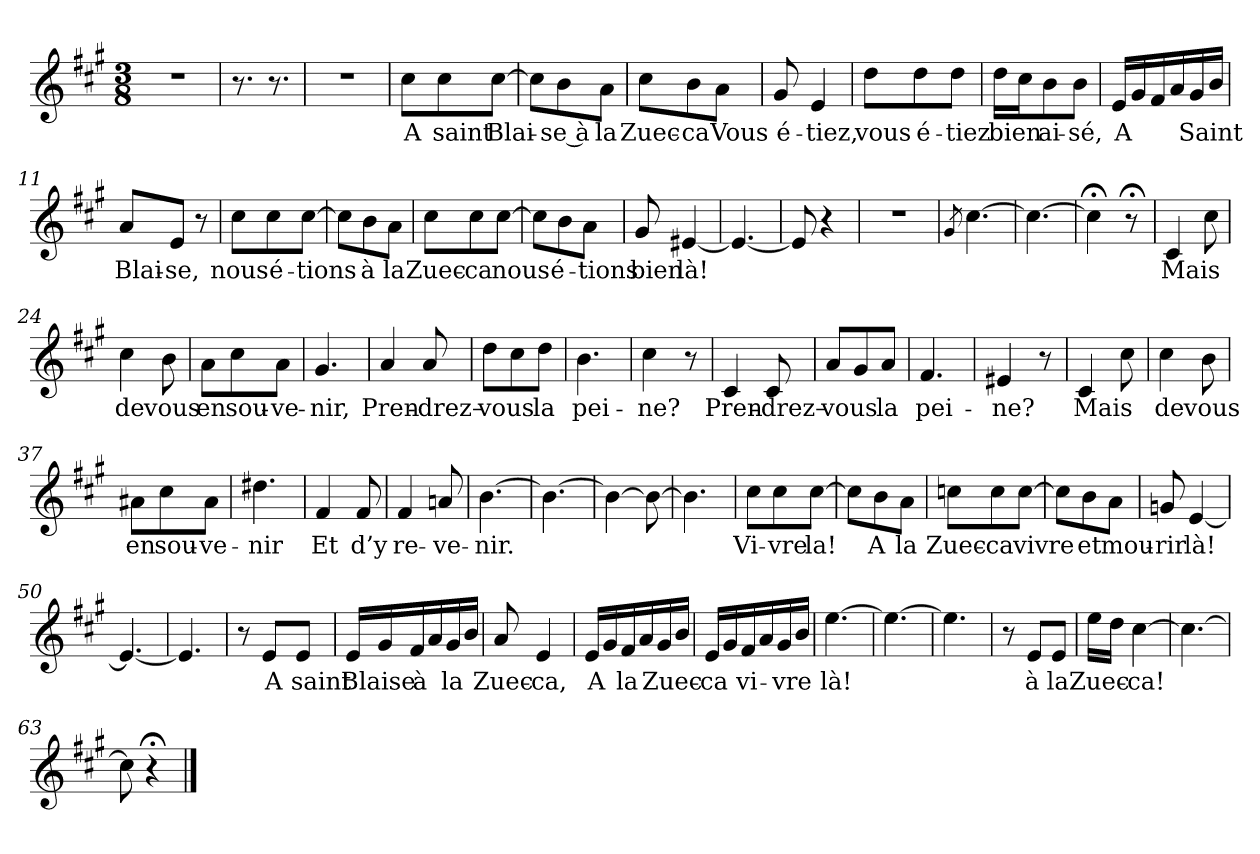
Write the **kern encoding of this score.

**kern	**text
*part1	*part1
*staff1	*staff1
*clefG2	*
*k[f#c#g#]	*
*M3/8	*
=1	=1
4.r	.
=2	=2
8.r	.
8.r	.
=3	=3
4.r	.
=4	=4
!	!LO:LY:b
8cc#\L	A
!	!LO:LY:b
8cc#\	saint
!	!LO:LY:b
[8cc#\J	Blai-
=5	=5
8cc#\L]	.
!	!LO:LY:b
8b\	-se à
!	!LO:LY:b
8a\J	la
=6	=6
!	!LO:LY:b
8cc#\L	Zuec-
!	!LO:LY:b
8b\	-ca
!	!LO:LY:b
8a\J	Vous
=7	=7
!	!LO:LY:b
8g#/	é-
!	!LO:LY:b
4e/	-tiez,
=8	=8
!	!LO:LY:b
8dd\L	vous
!	!LO:LY:b
8dd\	é-
!	!LO:LY:b
8dd\J	-tiez
=9	=9
!	!LO:LY:b
16dd\LL	bien
16cc#\J	.
!	!LO:LY:b
8b\	ai-
!	!LO:LY:b
8b\J	-sé,
=10	=10
!	!LO:LY:b
16e/LL	A
16g#/	.
16f#/	.
16a/	.
!	!LO:LY:b
16g#/	Saint
16b/JJ	.
!!LO:LB:g=z
=11	=11
!	!LO:LY:b
8a/L	Blai-
!	!LO:LY:b
8e/J	-se,
8r	.
=12	=12
!	!LO:LY:b
8cc#\L	nous
!	!LO:LY:b
8cc#\	é-
!	!LO:LY:b
[8cc#\J	-tions
=13	=13
8cc#\L]	.
!	!LO:LY:b
8b\	à
!	!LO:LY:b
8a\J	la
=14	=14
!	!LO:LY:b
8cc#\L	Zuec-
!	!LO:LY:b
8cc#\	-ca
!	!LO:LY:b
[8cc#\J	nous
=15	=15
8cc#\L]	.
!	!LO:LY:b
8b\	é-
!	!LO:LY:b
8a\J	-tions
=16	=16
!	!LO:LY:b
8g#/	bien
!	!LO:LY:b
[4e#X/	là!
=17	=17
4.e#/_	.
=18	=18
8e#/]	.
4r	.
=19	=19
4.r	.
=20	=20
8qg#/	.
[4.cc#\	.
=21	=21
4.cc#\_	.
=22	=22
4cc#;<\]	.
8r;<	.
=23	=23
!	!LO:LY:b
4c#/	Mais
8cc#\	.
!!LO:LB:g=z
=24	=24
!	!LO:LY:b
4cc#\	de
!	!LO:LY:b
8b\	vous
=25	=25
!	!LO:LY:b
8a\L	en
!	!LO:LY:b
8cc#\	sou-
!	!LO:LY:b
8a\J	-ve-
=26	=26
!	!LO:LY:b
4.g#/	-nir,
=27	=27
!	!LO:LY:b
4a/	Pren-
!	!LO:LY:b
8a/	-drez–
=28	=28
!	!LO:LY:b
8dd\L	vous
8cc#\	.
!	!LO:LY:b
8dd\J	la
=29	=29
!	!LO:LY:b
4.b\	pei-
=30	=30
!	!LO:LY:b
4cc#\	-ne?
8r	.
=31	=31
!	!LO:LY:b
4c#/	Pren-
!	!LO:LY:b
8c#/	-drez–
=32	=32
!	!LO:LY:b
8a/L	vous
8g#/	.
!	!LO:LY:b
8a/J	la
=33	=33
!	!LO:LY:b
4.f#/	pei-
=34	=34
!	!LO:LY:b
4e#X/	-ne?
8r	.
=35	=35
!	!LO:LY:b
4c#/	Mais
8cc#\	.
!!LO:LB:g=z
=36	=36
!	!LO:LY:b
4cc#\	de
!	!LO:LY:b
8b\	vous
=37	=37
!	!LO:LY:b
8a#X\L	en
!	!LO:LY:b
8cc#\	sou-
!	!LO:LY:b
8a#\J	-ve-
=38	=38
!	!LO:LY:b
4.dd#X\	-nir
=39	=39
!	!LO:LY:b
4f#/	Et
!	!LO:LY:b
8f#/	d’y
=40	=40
!	!LO:LY:b
4f#/	re-
!	!LO:LY:b
8an/	-ve-
=41	=41
!	!LO:LY:b
[4.b\	-nir.
=42	=42
4.b\_	.
=43	=43
4b\_	.
8b\_	.
=44	=44
4.b\]	.
=45	=45
!	!LO:LY:b
8cc#\L	Vi-
!	!LO:LY:b
8cc#\	-vre
!	!LO:LY:b
[8cc#\J	la!
=46	=46
8cc#\L]	.
!	!LO:LY:b
8b\	A
!	!LO:LY:b
8a\J	la
=47	=47
!	!LO:LY:b
8ccn\L	Zuec-
!	!LO:LY:b
8cc\	-ca
!	!LO:LY:b
[8cc\J	vivre
=48	=48
8cc\L]	.
!	!LO:LY:b
8b\	et
!	!LO:LY:b
8a\J	mou-
!!LO:LB:g=z
=49	=49
!	!LO:LY:b
8gn/	-rir
!	!LO:LY:b
[4e/	là!
=50	=50
4.e/_	.
=51	=51
4.e/]	.
=52	=52
8r	.
!	!LO:LY:b
8e/L	A
!	!LO:LY:b
8e/J	saint
=53	=53
!	!LO:LY:b
16e/LL	Blaise
16g#/	.
!	!LO:LY:b
16f#/	à
16a/	.
!	!LO:LY:b
16g#/	la
16b/JJ	.
=54	=54
!	!LO:LY:b
8a/	Zuec-
!	!LO:LY:b
4e/	-ca,
=55	=55
!	!LO:LY:b
16e/LL	A
16g#/	.
!	!LO:LY:b
16f#/	la
16a/	.
!	!LO:LY:b
16g#/	Zuec-
16b/JJ	.
=56	=56
!	!LO:LY:b
16e/LL	-ca
16g#/	.
!	!LO:LY:b
16f#/	vi-
16a/	.
!	!LO:LY:b
16g#/	-vre
16b/JJ	.
=57	=57
!	!LO:LY:b
[4.ee\	là!
=58	=58
4.ee\_	.
=59	=59
4.ee\]	.
=60	=60
8r	.
!	!LO:LY:b
8e/L	à
!	!LO:LY:b
8e/J	la
!!LO:LB:g=z
=61	=61
!	!LO:LY:b
16ee\LL	Zuec-
16dd\JJ	.
!	!LO:LY:b
[4cc#\	-ca!
=62	=62
4.cc#\_	.
=63	=63
8cc#\]	.
4r;<	.
==	==
*-	*-
